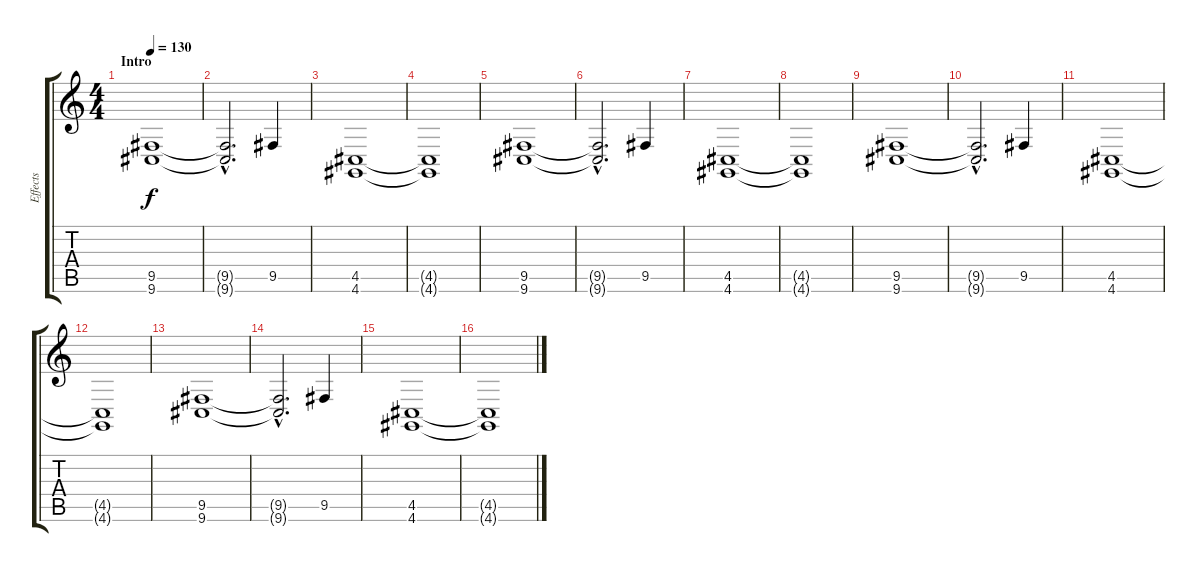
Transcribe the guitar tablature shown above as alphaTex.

\track ("Effects" "Effects") {instrument stringensemble2}
\staff {score tabs}
\tuning (E4 B3 G3 D3 A2 E2) {hide}
\ts (4 4)
\section ("" "Intro")
\tempo 130
\clef g2
\ks c
(9.5 9.6).1{dy f instrument stringensemble2} |
(9.5{hac t} 9.6{hac t}).2{d} 9.5.4 |
(4.5 4.6).1 |
(4.5{t} 4.6{t}).1 |
(9.5 9.6).1 |
(9.5{hac t} 9.6{hac t}).2{d} 9.5.4 |
(4.5 4.6).1 |
(4.5{t} 4.6{t}).1 |
(9.5 9.6).1 |
(9.5{hac t} 9.6{hac t}).2{d} 9.5.4 |
(4.5 4.6).1 |
(4.5{t} 4.6{t}).1 |
(9.5 9.6).1 |
(9.5{hac t} 9.6{hac t}).2{d} 9.5.4 |
(4.5 4.6).1 |
(4.5{t} 4.6{t}).1
